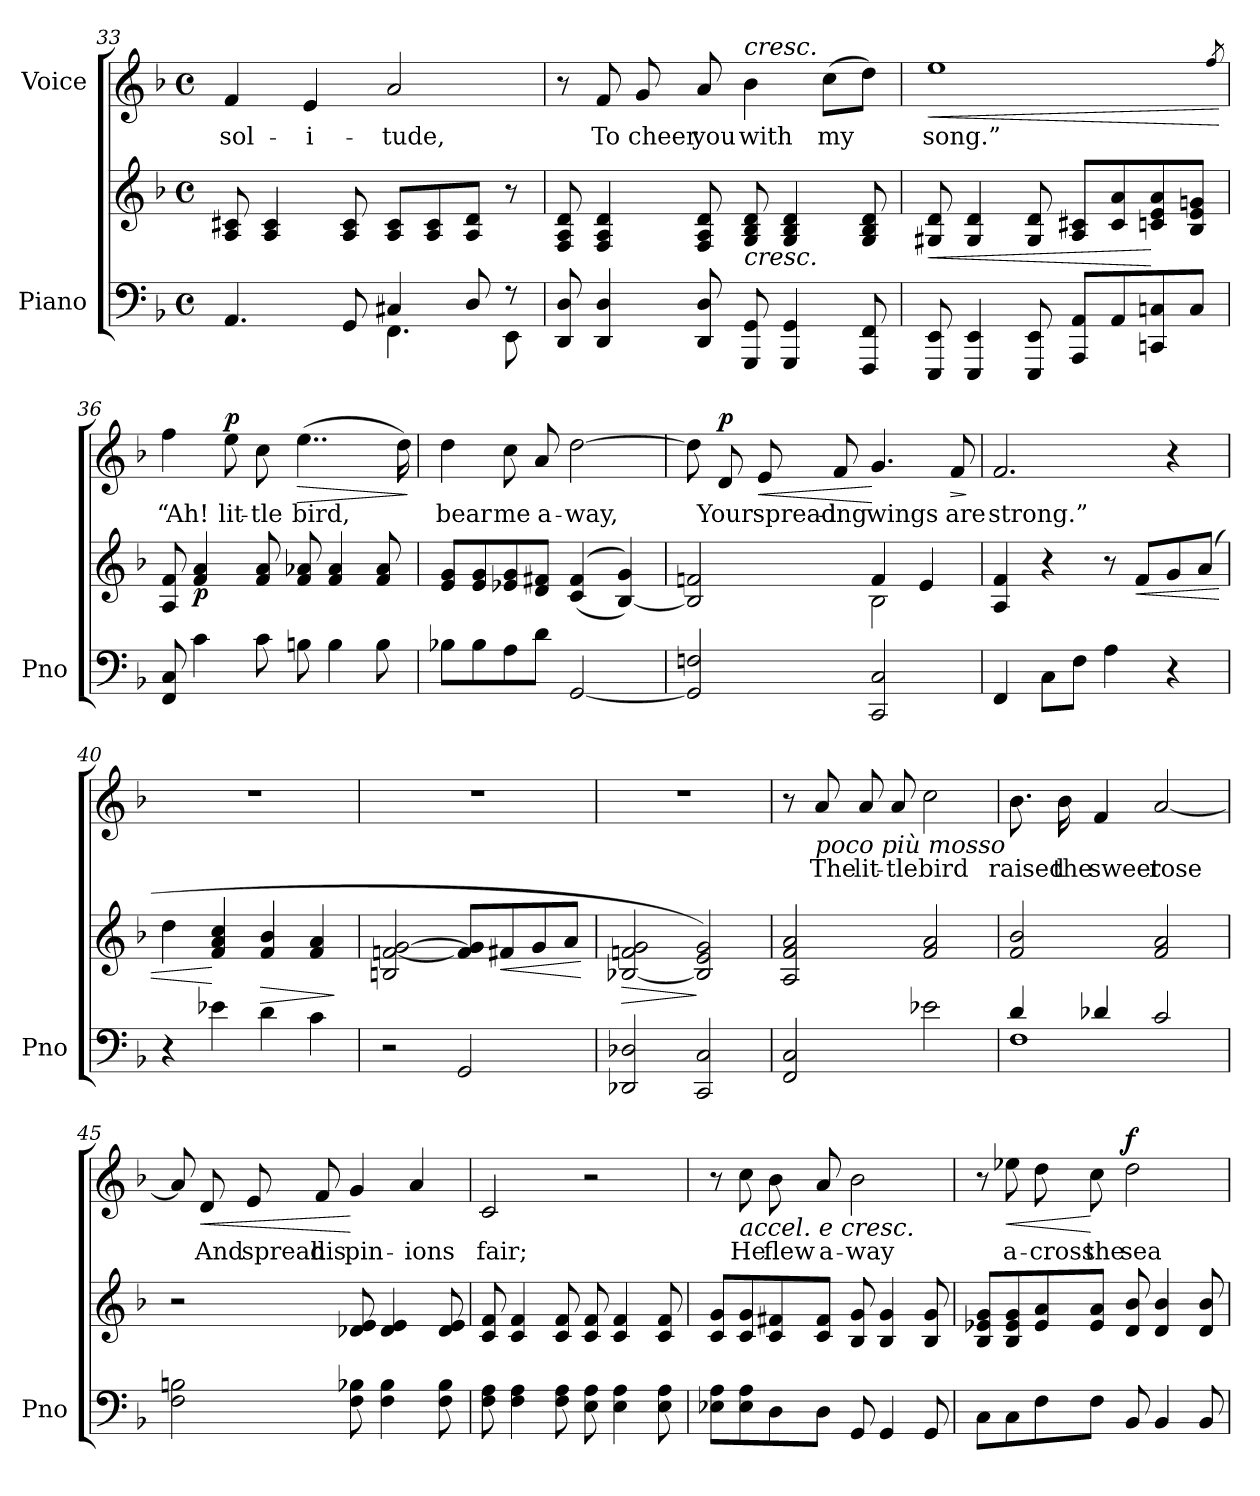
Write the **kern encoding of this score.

**kern	**kern	**dynam	**kern	**text	**dynam
*part2	*part2	*part2	*part1	*part1	*part1
*staff3	*staff2	*staff2/3	*staff1	*staff1	*staff1
*I"Piano	*	*	*I"Voice	*	*
*I'Pno	*	*	*	*	*
!!LO:LB:g=z
*clefF4	*clefG2	*	*clefG2	*	*
*k[b-]	*k[b-]	*	*k[b-]	*	*
*M4/4	*M4/4	*	*M4/4	*	*
*met(c)	*met(c)	*	*met(c)	*	*
=33	=33	=33	=33	=33	=33
*^	*	*	*	*	*
!	!	!	!	!	!LO:LY:b	!
4.AA/	2ryy	8A/ 8c#X/	.	4f/	sol-	.
.	.	4A/ 4c#/	.	.	.	.
!	!	!	!	!	!LO:LY:b	!
.	.	.	.	4e/	-i-	.
8GG/	.	8A/ 8c#/	.	.	.	.
!	!	!	!	!	!LO:LY:b	!
4C#X/	4.FF\	8A/ 8c#/L	.	2a/	-tude,	.
.	.	8A/ 8c#/	.	.	.	.
8D/	.	8A/ 8d/J	.	.	.	.
8r	8EE\	8r	.	.	.	.
*v	*v	*	*	*	*	*
=34	=34	=34	=34	=34	=34
8DD/ 8D/	8F/ 8A/ 8d/	.	8r	.	.
!	!	!	!	!LO:LY:b	!
4DD/ 4D/	4F/ 4A/ 4d/	.	8f/	To	.
!	!	!	!	!LO:LY:b	!
.	.	.	8g/	cheer	.
!	!	!	!	!LO:LY:b	!
8DD/ 8D/	8F/ 8A/ 8d/	.	8a/	you	.
!	!	!	!LO:TX:a:i:t=cresc.	!	!
!	!LO:TX:b:i:t=cresc.	!	!	!	!
!	!	!	!	!LO:LY:b	!
8GGG/ 8GG/	8G/ 8B-/ 8d/	.	4b-\	with	.
4GGG/ 4GG/	4G/ 4B-/ 4d/	.	.	.	.
!	!	!	!	!LO:LY:b	!
.	.	.	(8cc\L	my	.
8FFF/ 8FF/	8G/ 8B-/ 8d/	.	8dd\J)	.	.
=35	=35	=35	=35	=35	=35
!	!	!LO:HP:b	!	!LO:LY:b	!LO:HP:b
8EEE/ 8EE/	8G#X/ 8d/	<	1ee	song.”	<
4EEE/ 4EE/	4G#/ 4d/	.	.	.	.
8EEE/ 8EE/	8G#/ 8d/	.	.	.	.
8AAA/ 8AA/L	8A/ 8c#X/L	.	.	.	.
8AA/	8c#/ 8a/	.	.	.	.
8CCn/ 8Cn/	8cn/ 8e/ 8a/	[	.	.	.
8C/J	8B-/ 8e/ 8gn/J	.	.	.	.
.	.	.	8qff/	.	.
.	.	.	.	.	[
!!LO:PB:g=z
=36	=36	=36	=36	=36	=36
!	!	!LO:DY:b	!	!LO:LY:b	!
!	!	!LO:DY:n=1:b	!	!	!LO:DY:a
!	!	!	!	!	!LO:DY:n=1:a
8FF/ 8C/	8A/ 8f/	f other-dynamics	4ff\	“Ah!	f other-dynamics
!	!	!LO:DY:n=2:b	!	!	!
4c\	4f/ 4a/	p	.	.	.
!	!	!	!	!LO:LY:b	!LO:DY:n=2:a
.	.	.	8ee\	lit-	p
!	!	!	!	!LO:LY:b	!
8c\	8f/ 8a/	.	8cc\	-tle	.
!	!	!	!	!LO:LY:b	!LO:HP:b
8Bn\	8f/ 8a-X/	.	(4..ee\	bird,	>
4B\	4f/ 4a-/	.	.	.	.
8B\	8f/ 8a-/	.	.	.	.
.	.	.	16dd\)	.	.
.	.	.	.	.	]
=37	=37	=37	=37	=37	=37
!	!	!	!	!LO:LY:b	!
8B-X\L	8e/ 8g/L	.	4dd\	bear	.
8B-\	8e/ 8g/	.	.	.	.
!	!	!	!	!LO:LY:b	!
8A\	8e-X/ 8g/	.	8cc\	me	.
!	!	!	!	!LO:LY:b	!
8d\J	8d/ 8f#X/J	.	8a/	a-	.
!	!	!	!	!LO:LY:b	!
[2GG/	(>(4c/ 4f#/	.	[2dd\	-way,	.
.	[4B-/ 4g/))	.	.	.	.
=38	=38	=38	=38	=38	=38
*	*^	*	*	*	*
2GG/] 2Fn/	2B-/] 2fn/	2ryy	.	8dd\]	.	.
!	!	!	!	!	!LO:LY:b	!LO:DY:a
.	.	.	.	8d/	Your	p
!	!	!	!	!	!LO:LY:b	!LO:HP:b
.	.	.	.	8e/	spread-	<
!	!	!	!	!	!LO:LY:b	!
.	.	.	.	8f/	-ing	.
!	!	!	!	!	!LO:LY:b	!
2CC/ 2C/	4f/	2B-\	.	4.g/	wings	[
.	4e/	.	.	.	.	.
!	!	!	!	!	!LO:LY:b	!LO:HP:b
.	.	.	.	8f/	are	>
*	*v	*v	*	*	*	*
.	.	.	.	.	]
!!LO:LB:g=z
=39	=39	=39	=39	=39	=39
!	!	!	!	!LO:LY:b	!
(>4FF/	4A/ 4f/	.	2.f/	strong.”	.
8C\L	4r	.	.	.	.
8F\J	.	.	.	.	.
4A\	8r	.	.	.	.
!	!	!LO:HP:b	!	!	!
.	8f/L	<	.	.	.
4r	8g/	.	4r	.	.
.	(8a/J	.	.	.	.
=40	=40	=40	=40	=40	=40
4r	4dd\	.	1r	.	.
4e-X\	4f/ 4a/ 4cc/	[	.	.	.
!	!	!LO:HP:b	!	!	!
4d\	4f/ 4b-/	>	.	.	.
4c\	4f/ 4a/	.	.	.	.
.	.	]	.	.	.
=41	=41	=41	=41	=41	=41
2r	2Bn/ [2fn/ [2g/	.	1r	.	.
2GG/	8f/] 8g/]L	.	.	.	.
!	!	!LO:HP:b	!	!	!
.	8f#X/	<	.	.	.
.	8g/	.	.	.	.
.	8a/J	.	.	.	.
.	.	[	.	.	.
=42	=42	=42	=42	=42	=42
!	!	!LO:HP:b	!	!	!
2DD-X/ 2D-X/	[2B-X/ 2fn/ 2g/	>	1r	.	.
2CC/ 2C/	2B-/] 2e/ 2g/)	]	.	.	.
!!LO:LB:g=z
=43	=43	=43	=43	=43	=43
2FF/ 2C/	2A/ 2f/ 2a/	.	8r	.	.
!	!	!	!LO:TX:b:i:t=poco più mosso	!	!
!	!	!	!	!LO:LY:b	!
.	.	.	8a/	The	.
!	!	!	!	!LO:LY:b	!
.	.	.	8a/	lit-	.
!	!	!	!	!LO:LY:b	!
.	.	.	8a/	-tle	.
!	!	!	!	!LO:LY:b	!
2e-X\	2f/ 2a/	.	2cc\	bird	.
=44	=44	=44	=44	=44	=44
*^	*	*	*	*	*
!	!	!	!	!	!LO:LY:b	!
4d/	1F	2f/ 2b-/	.	8.b-\	raised	.
!	!	!	!	!	!LO:LY:b	!
.	.	.	.	16b-\	the	.
!	!	!	!	!	!LO:LY:b	!
4d-X/	.	.	.	4f/	sweet	.
!	!	!	!	!	!LO:LY:b	!
2c/	.	2f/ 2a/	.	[2a/	rose	.
*v	*v	*	*	*	*	*
=45	=45	=45	=45	=45	=45
2F\ 2Bn\	2r	.	8a/]	.	.
!	!	!	!	!LO:LY:b	!LO:HP:b
.	.	.	8d/	And	<
!	!	!	!	!LO:LY:b	!
.	.	.	8e/	spread	.
!	!	!	!	!LO:LY:b	!
.	.	.	8f/	his	.
!	!	!	!	!LO:LY:b	!
8F\ 8B-X\	8d-X/ 8e/	.	4g/	pin-	[
4F\ 4B-\	4d-/ 4e/	.	.	.	.
!	!	!	!	!LO:LY:b	!
.	.	.	4a/	-ions	.
8F\ 8B-\	8d-/ 8e/	.	.	.	.
!!LO:LB:g=z
=46	=46	=46	=46	=46	=46
!	!	!	!	!LO:LY:b	!
8F\ 8A\	8c/ 8f/	.	2c/	fair;	.
4F\ 4A\	4c/ 4f/	.	.	.	.
8F\ 8A\	8c/ 8f/	.	.	.	.
8E\ 8A\	8c/ 8f/	.	2r	.	.
4E\ 4A\	4c/ 4f/	.	.	.	.
8E\ 8A\	8c/ 8f/	.	.	.	.
=47	=47	=47	=47	=47	=47
8E-X\ 8A\L	8c/ 8g/L	.	8r	.	.
!	!	!	!LO:TX:b:i:t=accel. e cresc.	!	!
!	!	!	!	!LO:LY:b	!
8E-\ 8A\	8c/ 8g/	.	8cc\	He	.
!	!	!	!	!LO:LY:b	!
8D\	8c/ 8f#X/	.	8b-\	flew	.
!	!	!	!	!LO:LY:b	!
8D\J	8c/ 8f#/J	.	8a/	a-	.
!	!	!	!	!LO:LY:b	!
8GG/	8B-/ 8g/	.	2b-\	-way	.
4GG/	4B-/ 4g/	.	.	.	.
8GG/	8B-/ 8g/	.	.	.	.
=48	=48	=48	=48	=48	=48
8C\L	8B-/ 8e-X/ 8g/L	.	8r	.	.
!	!	!	!	!LO:LY:b	!LO:HP:b
8C\	8B-/ 8e-/ 8g/	.	8ee-X\	a-	<
!	!	!	!	!LO:LY:b	!
8F\	8e-/ 8a/	.	8dd\	-cross	.
!	!	!	!	!LO:LY:b	!
8F\J	8e-/ 8a/J	.	8cc\	the	[
!	!	!	!	!LO:LY:b	!LO:DY:a
8BB-/	8d/ 8b-/	.	2dd\	sea	f
4BB-/	4d/ 4b-/	.	.	.	.
8BB-/	8d/ 8b-/	.	.	.	.
=	=	=	=	=	=
*-	*-	*-	*-	*-	*-
